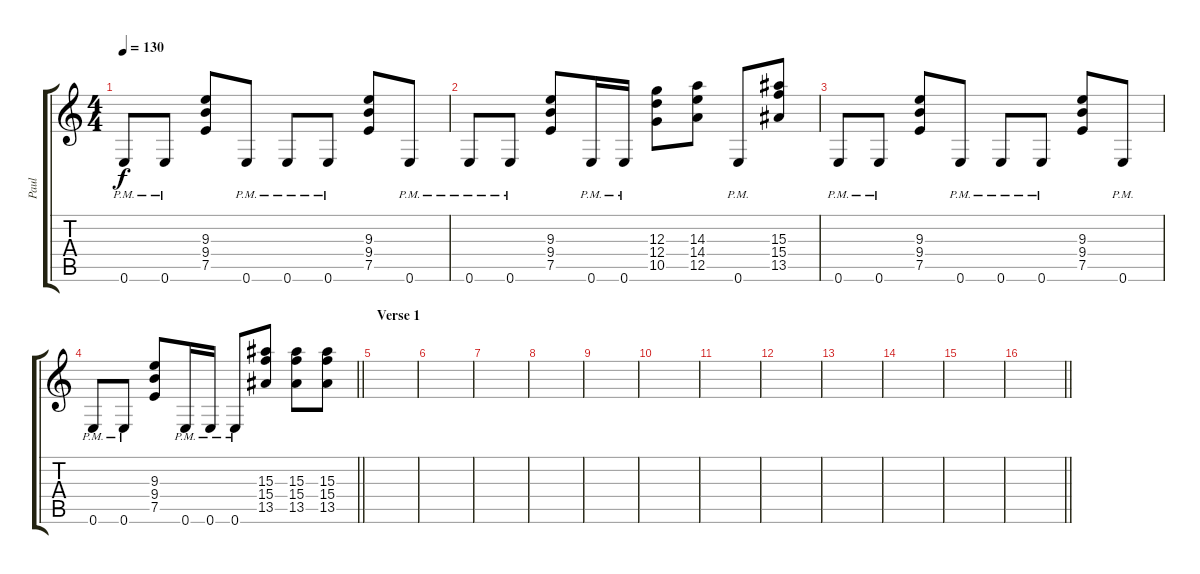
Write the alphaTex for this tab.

\track ("Paul" "Paul") {instrument distortionguitar}
\staff {score tabs}
\tuning (E4 B3 G3 D3 A2 E2) {hide}
\ts (4 4)
\tempo 130
\clef g2
\ks c
0.6{pm}.8{dy f} 0.6{pm}.8 (9.3 9.4 7.5).8 0.6{pm}.8 0.6{pm}.8 0.6{pm}.8 (9.3 9.4 7.5).8 0.6{pm}.8 |
0.6{pm}.8 0.6{pm}.8 (9.3 9.4 7.5).8 0.6{pm}.16 0.6{pm}.16 (12.3 12.4 10.5).8 (14.3 14.4 12.5).8 0.6{pm}.8 (15.3 15.4 13.5).8 |
0.6{pm}.8 0.6{pm}.8 (9.3 9.4 7.5).8 0.6{pm}.8 0.6{pm}.8 0.6{pm}.8 (9.3 9.4 7.5).8 0.6{pm}.8 |
\barLineRight lightlight
0.6{pm}.8 0.6{pm}.8 (9.3 9.4 7.5).8 0.6{pm}.16 0.6{pm}.16 0.6{pm}.8 (15.3 15.4 13.5).8 (15.3 15.4 13.5).8 (15.3 15.4 13.5).8 |
\section ("" "Verse 1")
|
|
|
|
|
|
|
|
|
|
|
\barLineRight lightlight
